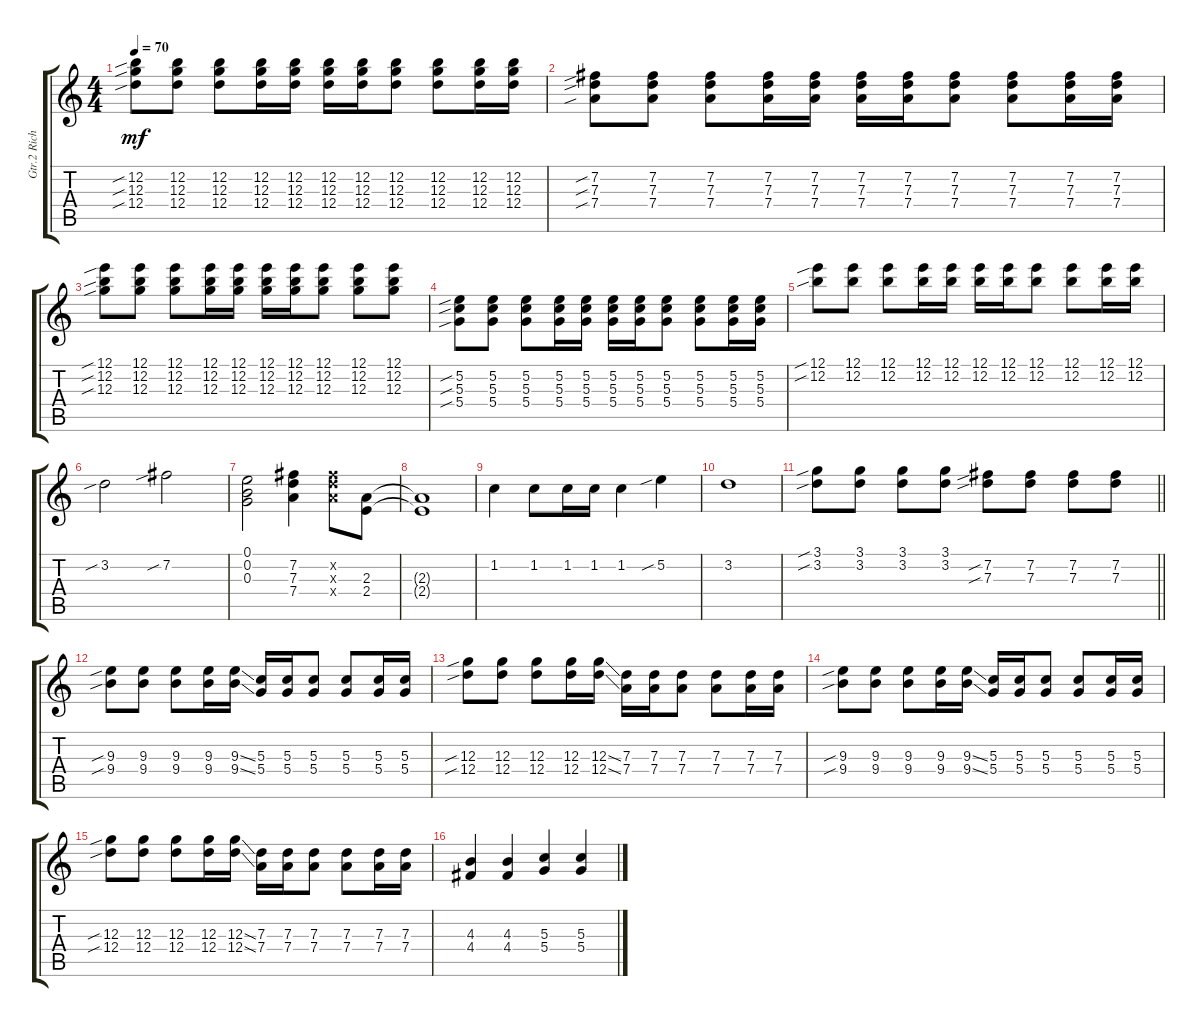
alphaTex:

\track ("Gtr.2 Richie W/Slide" "Gtr.2 Rich") {instrument acousticguitarsteel}
\staff {score tabs}
\tuning (E4 B3 G3 D3 A2 E2) {hide}
\ts (4 4)
\tempo 70
\clef g2
\ks c
(12.2{sib} 12.3{sib} 12.4{sib}).8{dy mf} (12.2 12.3 12.4).8 (12.2 12.3 12.4).8 (12.2 12.3 12.4).16 (12.2 12.3 12.4).16 (12.2 12.3 12.4).16 (12.2 12.3 12.4).16 (12.2 12.3 12.4).8 (12.2 12.3 12.4).8 (12.2 12.3 12.4).16 (12.2 12.3 12.4).16 |
(7.2{sib} 7.3{sib} 7.4{sib}).8 (7.2 7.3 7.4).8 (7.2 7.3 7.4).8 (7.2 7.3 7.4).16 (7.2 7.3 7.4).16 (7.2 7.3 7.4).16 (7.2 7.3 7.4).16 (7.2 7.3 7.4).8 (7.2 7.3 7.4).8 (7.2 7.3 7.4).16 (7.2 7.3 7.4).16 |
(12.1{sib} 12.2{sib} 12.3{sib}).8 (12.1 12.2 12.3).8 (12.1 12.2 12.3).8 (12.1 12.2 12.3).16 (12.1 12.2 12.3).16 (12.1 12.2 12.3).16 (12.1 12.2 12.3).16 (12.1 12.2 12.3).8 (12.1 12.2 12.3).8 (12.1 12.2 12.3).8 |
(5.2{sib} 5.3{sib} 5.4{sib}).8 (5.2 5.3 5.4).8 (5.2 5.3 5.4).8 (5.2 5.3 5.4).16 (5.2 5.3 5.4).16 (5.2 5.3 5.4).16 (5.2 5.3 5.4).16 (5.2 5.3 5.4).8 (5.2 5.3 5.4).8 (5.2 5.3 5.4).16 (5.2 5.3 5.4).16 |
(12.1{sib} 12.2{sib}).8 (12.1 12.2).8 (12.1 12.2).8 (12.1 12.2).16 (12.1 12.2).16 (12.1 12.2).16 (12.1 12.2).16 (12.1 12.2).8 (12.1 12.2).8 (12.1 12.2).16 (12.1 12.2).16 |
3.2{sib}.2 7.2{sib}.2 |
(0.1 0.2 0.3).2 (7.2 7.3 7.4).4 (7.2{x} 7.3{x} 7.4{x}).8 (2.3 2.4).8 |
(2.3{t} 2.4{t}).1 |
1.2.4 1.2.8 1.2.16 1.2.16 1.2.4 5.2{sib}.4 |
3.2.1 |
\barLineRight lightlight
(3.1{sib} 3.2{sib}).8 (3.1 3.2).8 (3.1 3.2).8 (3.1 3.2).8 (7.2{sib} 7.3{sib}).8 (7.2 7.3).8 (7.2 7.3).8 (7.2 7.3).8 |
(9.3{sib} 9.4{sib}).8 (9.3 9.4).8 (9.3 9.4).8 (9.3 9.4).16 (9.3{ss} 9.4{ss}).16 (5.3 5.4).16 (5.3 5.4).16 (5.3 5.4).8 (5.3 5.4).8 (5.3 5.4).16 (5.3 5.4).16 |
(12.3{sib} 12.4{sib}).8 (12.3 12.4).8 (12.3 12.4).8 (12.3 12.4).16 (12.3{ss} 12.4{ss}).16 (7.3 7.4).16 (7.3 7.4).16 (7.3 7.4).8 (7.3 7.4).8 (7.3 7.4).16 (7.3 7.4).16 |
(9.3{sib} 9.4{sib}).8 (9.3 9.4).8 (9.3 9.4).8 (9.3 9.4).16 (9.3{ss} 9.4{ss}).16 (5.3 5.4).16 (5.3 5.4).16 (5.3 5.4).8 (5.3 5.4).8 (5.3 5.4).16 (5.3 5.4).16 |
(12.3{sib} 12.4{sib}).8 (12.3 12.4).8 (12.3 12.4).8 (12.3 12.4).16 (12.3{ss} 12.4{ss}).16 (7.3 7.4).16 (7.3 7.4).16 (7.3 7.4).8 (7.3 7.4).8 (7.3 7.4).16 (7.3 7.4).16 |
(4.3 4.4).4 (4.3 4.4).4 (5.3 5.4).4 (5.3 5.4).4
